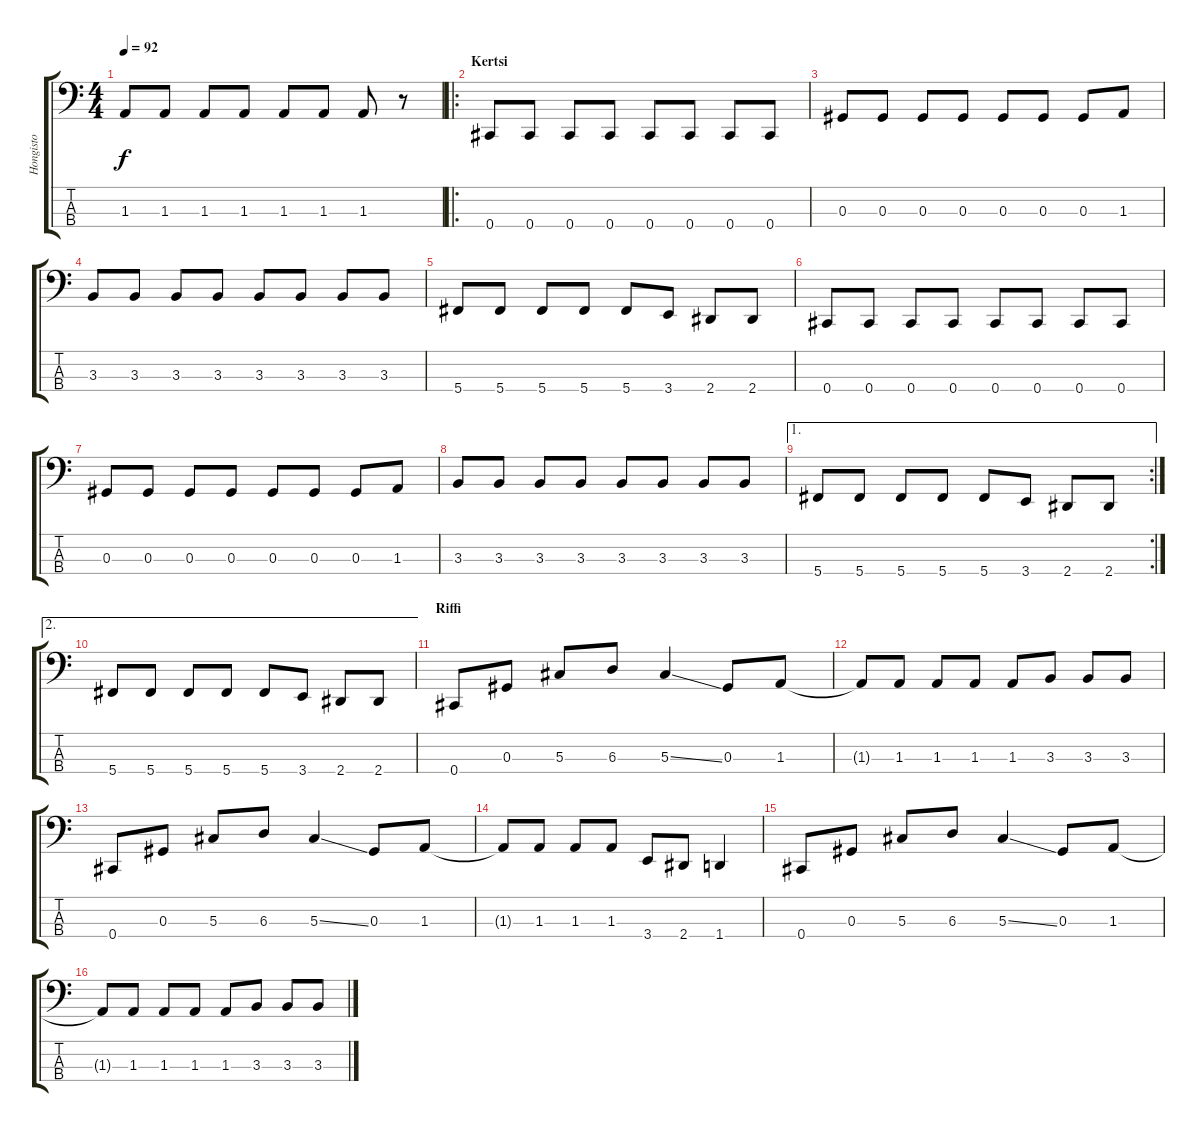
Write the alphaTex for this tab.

\track ("Hongisto" "Hongisto") {instrument electricbassfinger}
\staff {score tabs}
\tuning (Gb2 Db2 Ab1 Db1) {hide}
\ts (4 4)
\tempo 92
\clef f4
\ks c
1.3.8{dy f} 1.3.8 1.3.8 1.3.8 1.3.8 1.3.8 1.3.8 r.8 |
\ro
\section ("" "Kertsi")
0.4.8 0.4.8 0.4.8 0.4.8 0.4.8 0.4.8 0.4.8 0.4.8 |
0.3.8 0.3.8 0.3.8 0.3.8 0.3.8 0.3.8 0.3.8 1.3.8 |
3.3.8 3.3.8 3.3.8 3.3.8 3.3.8 3.3.8 3.3.8 3.3.8 |
5.4.8 5.4.8 5.4.8 5.4.8 5.4.8 3.4.8 2.4.8 2.4.8 |
0.4.8 0.4.8 0.4.8 0.4.8 0.4.8 0.4.8 0.4.8 0.4.8 |
0.3.8 0.3.8 0.3.8 0.3.8 0.3.8 0.3.8 0.3.8 1.3.8 |
3.3.8 3.3.8 3.3.8 3.3.8 3.3.8 3.3.8 3.3.8 3.3.8 |
\ae 1
\rc 2
5.4.8 5.4.8 5.4.8 5.4.8 5.4.8 3.4.8 2.4.8 2.4.8 |
\ae 2
5.4.8 5.4.8 5.4.8 5.4.8 5.4.8 3.4.8 2.4.8 2.4.8 |
\section ("" "Riffi")
0.4.8 0.3.8 5.3.8 6.3.8 5.3{ss}.4 0.3.8 1.3.8 |
1.3{t}.8 1.3.8 1.3.8 1.3.8 1.3.8 3.3.8 3.3.8 3.3.8 |
0.4.8 0.3.8 5.3.8 6.3.8 5.3{ss}.4 0.3.8 1.3.8 |
1.3{t}.8 1.3.8 1.3.8 1.3.8 3.4.8 2.4.8 1.4.4 |
0.4.8 0.3.8 5.3.8 6.3.8 5.3{ss}.4 0.3.8 1.3.8 |
1.3{t}.8 1.3.8 1.3.8 1.3.8 1.3.8 3.3.8 3.3.8 3.3.8
